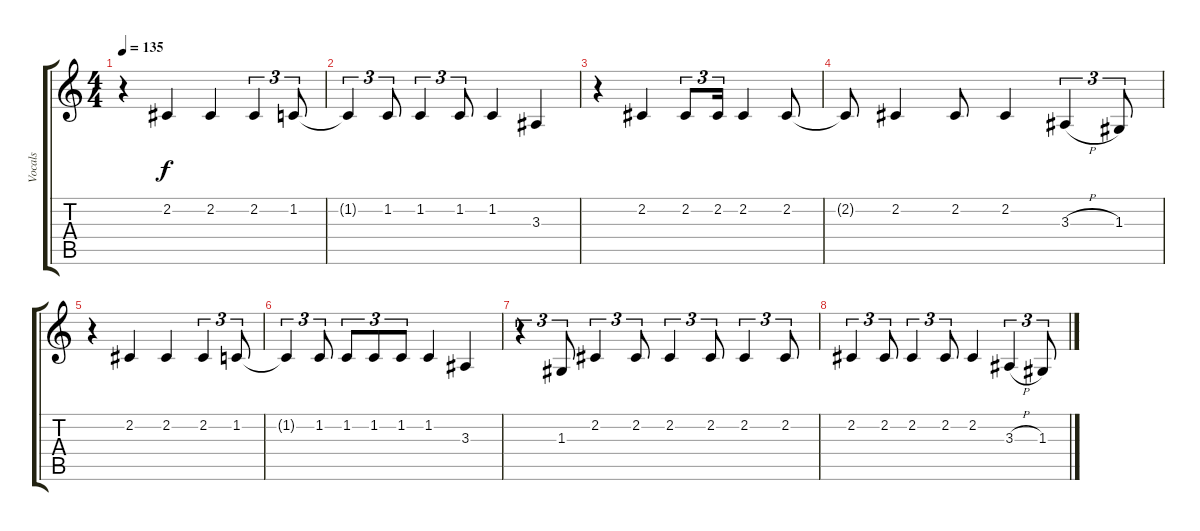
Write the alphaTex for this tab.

\track ("Vocals" "Vocals") {instrument altosax}
\staff {score tabs}
\tuning (E4 B3 G3 D3 A2 E2) {hide}
\ts (4 4)
\tempo 135
\clef g2
\ks c
r.4{dy f} 2.2.4 2.2.4 2.2.4{tu (3 2)} 1.2.8{tu (3 2)} |
1.2{t}.4{tu (3 2)} 1.2.8{tu (3 2)} 1.2.4{tu (3 2)} 1.2.8{tu (3 2)} 1.2.4 3.3.4 |
r.4 2.2.4 2.2.8{tu (3 2)} 2.2.16{tu (3 2)} 2.2.4 2.2.8 |
2.2{t}.8 2.2.4 2.2.8 2.2.4 3.3{h}.4{tu (3 2)} 1.3.8{tu (3 2)} |
r.4 2.2.4 2.2.4 2.2.4{tu (3 2)} 1.2.8{tu (3 2)} |
1.2{t}.4{tu (3 2)} 1.2.8{tu (3 2)} 1.2.8{tu (3 2)} 1.2.8{tu (3 2)} 1.2.8{tu (3 2)} 1.2.4 3.3.4 |
r.4{tu (3 2)} 1.3.8{tu (3 2)} 2.2.4{tu (3 2)} 2.2.8{tu (3 2)} 2.2.4{tu (3 2)} 2.2.8{tu (3 2)} 2.2.4{tu (3 2)} 2.2.8{tu (3 2)} |
2.2.4{tu (3 2)} 2.2.8{tu (3 2)} 2.2.4{tu (3 2)} 2.2.8{tu (3 2)} 2.2.4 3.3{h}.4{tu (3 2)} 1.3.8{tu (3 2)}
